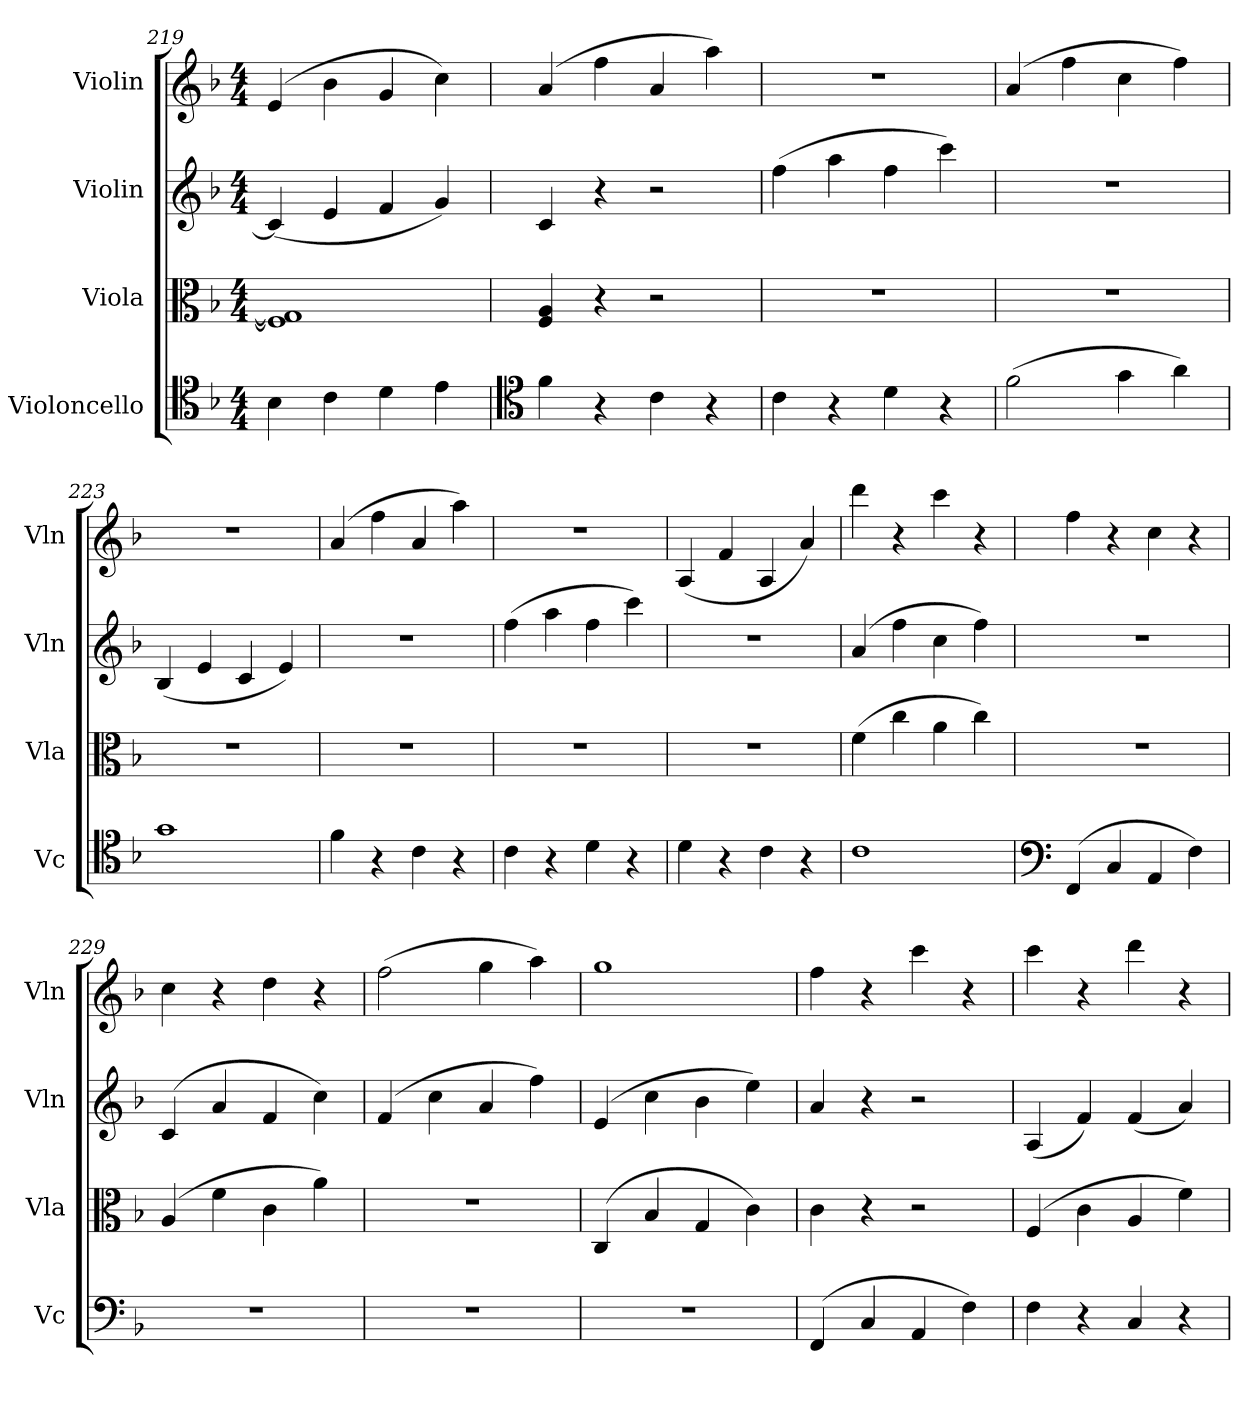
**kern	**kern	**kern	**kern
*part4	*part3	*part2	*part1
*staff4	*staff3	*staff2	*staff1
*I"Violoncello	*I"Viola	*I"Violin	*I"Violin
*I'Vc	*I'Vla	*I'Vln	*I'Vln
*clefC4	*clefC3	*clefG2	*clefG2
*k[b-]	*k[b-]	*k[b-]	*k[b-]
*M4/4	*M4/4	*M4/4	*M4/4
=219	=219	=219	=219
4B-\	1F] 1G]	(4c/]	(4e/
4c\	.	4e/	4b-\
4d\	.	4f/	4g/
4e\	.	4g/)	4cc\)
=220	=220	=220	=220
*clefC4	*	*	*
4f\	4F/ 4A/	4c/	(4a/
4r	4r	4r	4ff\
4c\	2r	2r	4a/
4r	.	.	4aa\)
=221	=221	=221	=221
4c\	1r	(4ff\	1r
4r	.	4aa\	.
4d\	.	4ff\	.
4r	.	4ccc\)	.
=222	=222	=222	=222
(2f\	1r	1r	(4a/
.	.	.	4ff\
4g\	.	.	4cc\
4a\)	.	.	4ff\)
=223	=223	=223	=223
1g	1r	(4B-/	1r
.	.	4e/	.
.	.	4c/	.
.	.	4e/)	.
=224	=224	=224	=224
4f\	1r	1r	(4a/
4r	.	.	4ff\
4c\	.	.	4a/
4r	.	.	4aa\)
=225	=225	=225	=225
4c\	1r	(4ff\	1r
4r	.	4aa\	.
4d\	.	4ff\	.
4r	.	4ccc\)	.
=226	=226	=226	=226
4d\	1r	1r	(4A/
4r	.	.	4f/
4c\	.	.	4A/
4r	.	.	4a/)
=227	=227	=227	=227
1c	(4f\	(4a/	4ddd\
.	4cc\	4ff\	4r
.	4a\	4cc\	4ccc\
.	4cc\)	4ff\)	4r
=228	=228	=228	=228
*clefF4	*	*	*
(4FF/	1r	1r	4ff\
4C/	.	.	4r
4AA/	.	.	4cc\
4F\)	.	.	4r
=229	=229	=229	=229
1r	(4A/	(4c/	4cc\
.	4f\	4a/	4r
.	4c\	4f/	4dd\
.	4a\)	4cc\)	4r
=230	=230	=230	=230
1r	1r	(4f/	(2ff\
.	.	4cc\	.
.	.	4a/	4gg\
.	.	4ff\)	4aa\)
=231	=231	=231	=231
1r	(4C/	(4e/	1gg
.	4B-/	4cc\	.
.	4G/	4b-\	.
.	4c\)	4ee\)	.
=232	=232	=232	=232
(4FF/	4c\	4a/	4ff\
4C/	4r	4r	4r
4AA/	2r	2r	4ccc\
4F\)	.	.	4r
=233	=233	=233	=233
4F\	(4F/	(4A/	4ccc\
4r	4c\	4f/)	4r
4C/	4A/	(4f/	4ddd\
4r	4f\)	4a/)	4r
=	=	=	=
*-	*-	*-	*-
